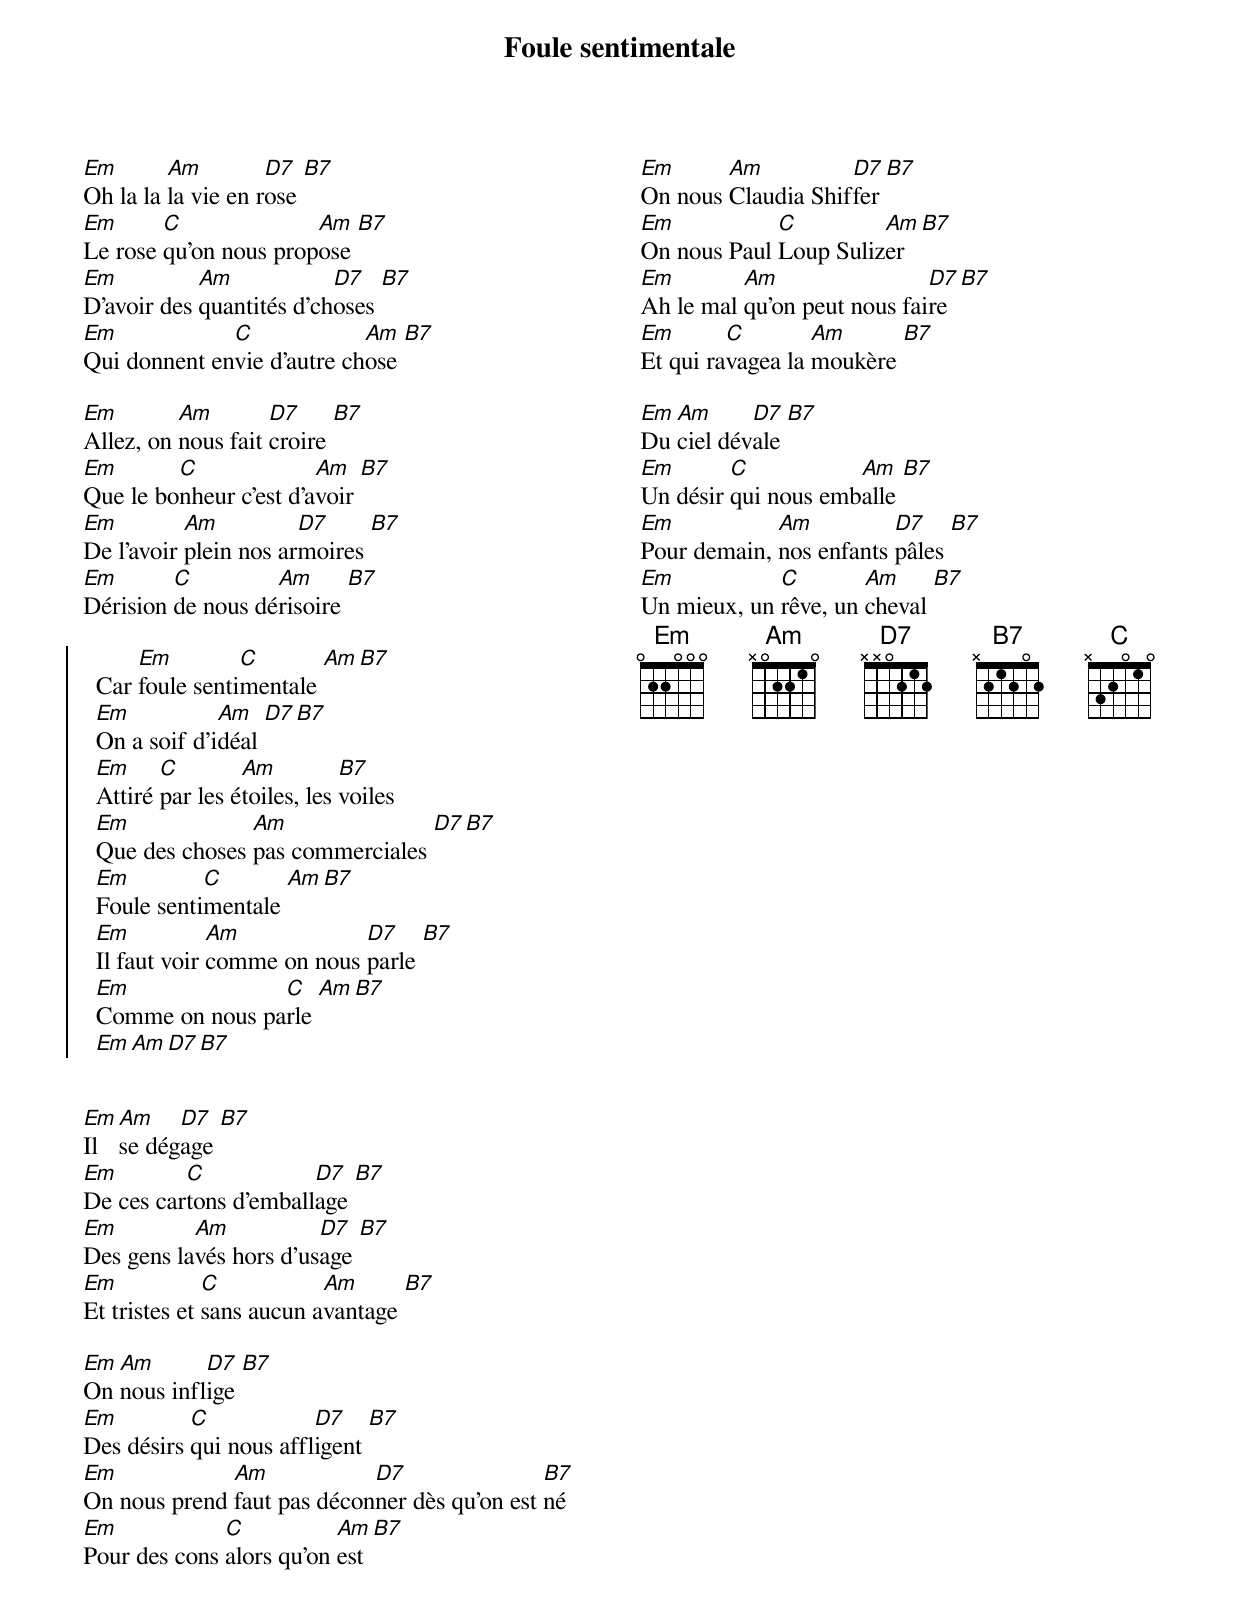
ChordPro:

{title: Foule sentimentale}
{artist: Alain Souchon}
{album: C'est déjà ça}
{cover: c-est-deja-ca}
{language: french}
{columns: 2}
{define: Em frets 0 2 2 0 0 0}
{define: Am frets X 0 2 2 1 0}
{define: D7 frets X X 0 2 1 2}
{define: B7 frets X 2 1 2 0 2}
{define: C frets X 3 2 0 1 0}


[Em]Oh la la [Am]la vie en r[D7]ose [B7]
[Em]Le rose [C]qu'on nous prop[Am]ose [B7]
[Em]D'avoir des [Am]quantités d'ch[D7]oses [B7]
[Em]Qui donnent en[C]vie d'autre ch[Am]ose [B7]

[Em]Allez, on [Am]nous fait [D7]croire [B7]
[Em]Que le bo[C]nheur c'est d'a[Am]voir [B7]
[Em]De l'avoir [Am]plein nos ar[D7]moires [B7]
[Em]Dérision [C]de nous dé[Am]risoire [B7]

{start_of_chorus}
  Car [Em]foule senti[C]mentale [Am][B7]
  [Em]On a soif d'i[Am]déal [D7][B7]
  [Em]Attiré [C]par les é[Am]toiles, les [B7]voiles
  [Em]Que des choses [Am]pas commerciales [D7][B7]
  [Em]Foule senti[C]mentale [Am][B7]
  [Em]Il faut voir [Am]comme on nous [D7]parle [B7]
  [Em]Comme on nous pa[C]rle [Am][B7]
  [Em][Am][D7][B7]
{end_of_chorus}


[Em]Il [Am]se dég[D7]age [B7]
[Em]De ces car[C]tons d'emball[D7]age [B7]
[Em]Des gens la[Am]vés hors d'us[D7]age [B7]
[Em]Et tristes et [C]sans aucun a[Am]vantage [B7]

[Em]On [Am]nous infl[D7]ige [B7]
[Em]Des désirs [C]qui nous affl[D7]igent [B7]
[Em]On nous prend [Am]faut pas décon[D7]ner dès qu'on est [B7]né
[Em]Pour des cons [C]alors qu'on [Am]est [B7]


[Em]On nous [Am]Claudia Shif[D7]fer [B7]
[Em]On nous Paul [C]Loup Suliz[Am]er [B7]
[Em]Ah le mal [Am]qu'on peut nous fai[D7]re [B7]
[Em]Et qui ra[C]vagea la [Am]moukère [B7]

[Em]Du [Am]ciel dév[D7]ale [B7]
[Em]Un désir [C]qui nous emb[Am]alle [B7]
[Em]Pour demain, [Am]nos enfants [D7]pâles [B7]
[Em]Un mieux, un [C]rêve, un [Am]cheval [B7]
